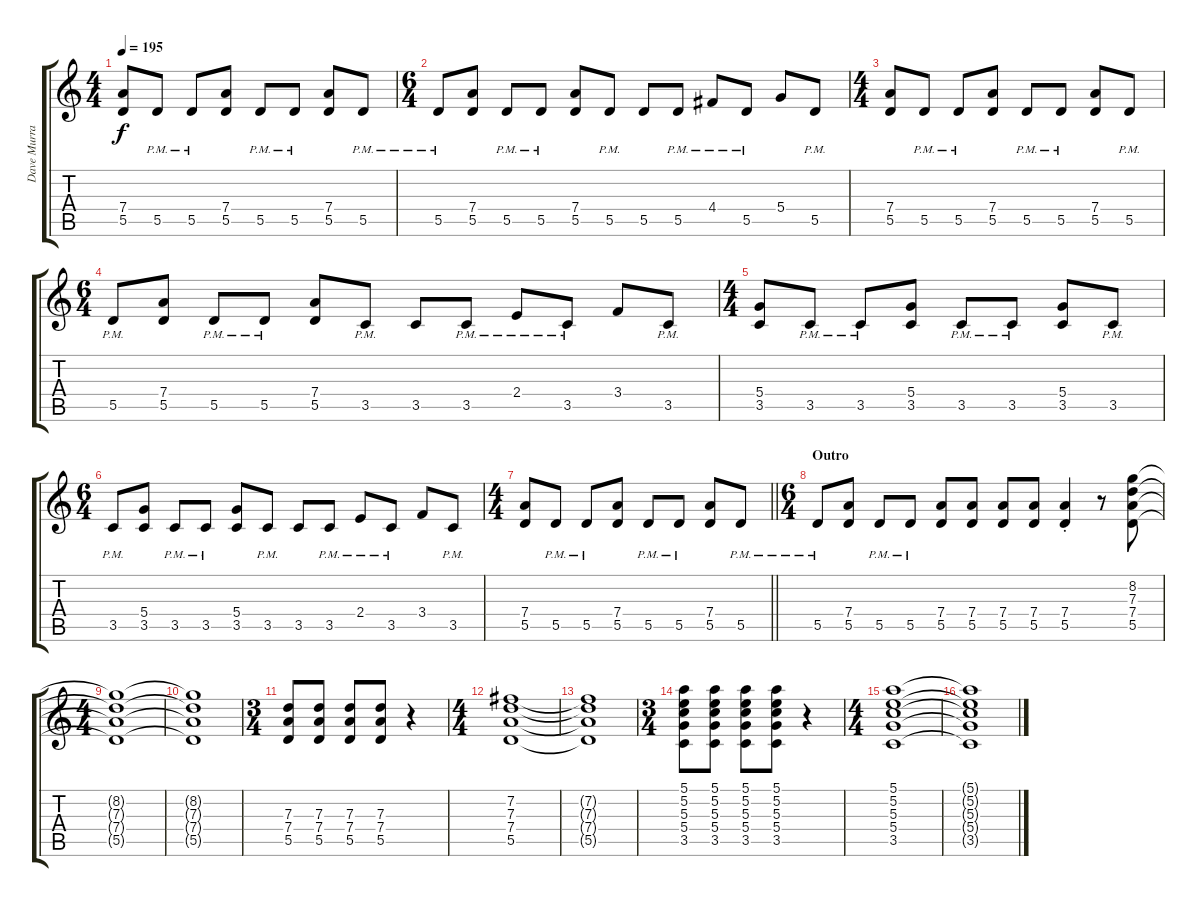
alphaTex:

\track ("Dave Murray" "Dave Murra") {instrument overdrivenguitar}
\staff {score tabs}
\tuning (E4 B3 G3 D3 A2 E2) {hide}
\ts (4 4)
\tempo 195
\clef g2
\ks c
(7.4 5.5).8{dy f} 5.5{pm}.8 5.5{pm}.8 (7.4 5.5).8 5.5{pm}.8 5.5{pm}.8 (7.4 5.5).8 5.5{pm}.8 |
\ts (6 4)
5.5{pm}.8 (7.4 5.5).8 5.5{pm}.8 5.5{pm}.8 (7.4 5.5).8 5.5{pm}.8 5.5.8 5.5{pm}.8 4.4{pm}.8 5.5{pm}.8 5.4.8 5.5{pm}.8 |
\ts (4 4)
(7.4 5.5).8 5.5{pm}.8 5.5{pm}.8 (7.4 5.5).8 5.5{pm}.8 5.5{pm}.8 (7.4 5.5).8 5.5{pm}.8 |
\ts (6 4)
5.5{pm}.8 (7.4 5.5).8 5.5{pm}.8 5.5{pm}.8 (7.4 5.5).8 3.5{pm}.8 3.5.8 3.5{pm}.8 2.4{pm}.8 3.5{pm}.8 3.4.8 3.5{pm}.8 |
\ts (4 4)
(5.4 3.5).8 3.5{pm}.8 3.5{pm}.8 (5.4 3.5).8 3.5{pm}.8 3.5{pm}.8 (5.4 3.5).8 3.5{pm}.8 |
\ts (6 4)
3.5{pm}.8 (5.4 3.5).8 3.5{pm}.8 3.5{pm}.8 (5.4 3.5).8 3.5{pm}.8 3.5.8 3.5{pm}.8 2.4{pm}.8 3.5{pm}.8 3.4.8 3.5{pm}.8 |
\ts (4 4)
\barLineRight lightlight
(7.4 5.5).8 5.5{pm}.8 5.5{pm}.8 (7.4 5.5).8 5.5{pm}.8 5.5{pm}.8 (7.4 5.5).8 5.5{pm}.8 |
\ts (6 4)
\section ("" "Outro")
5.5{pm}.8 (7.4 5.5).8 5.5{pm}.8 5.5{pm}.8 (7.4 5.5).8 (7.4 5.5).8 (7.4 5.5).8 (7.4 5.5).8 (7.4{st} 5.5{st}).4 r.8 (8.2 7.3 7.4 5.5).8 |
\ts (4 4)
(8.2{t} 7.3{t} 7.4{t} 5.5{t}).1 |
(8.2{t} 7.3{t} 7.4{t} 5.5{t}).1 |
\ts (3 4)
(7.3 7.4 5.5).8 (7.3 7.4 5.5).8 (7.3 7.4 5.5).8 (7.3 7.4 5.5).8 r.4 |
\ts (4 4)
(7.2 7.3 7.4 5.5).1 |
(7.2{t} 7.3{t} 7.4{t} 5.5{t}).1 |
\ts (3 4)
(5.1 5.2 5.3 5.4 3.5).8 (5.1 5.2 5.3 5.4 3.5).8 (5.1 5.2 5.3 5.4 3.5).8 (5.1 5.2 5.3 5.4 3.5).8 r.4 |
\ts (4 4)
(5.1 5.2 5.3 5.4 3.5).1 |
(5.1{t} 5.2{t} 5.3{t} 5.4{t} 3.5{t}).1
